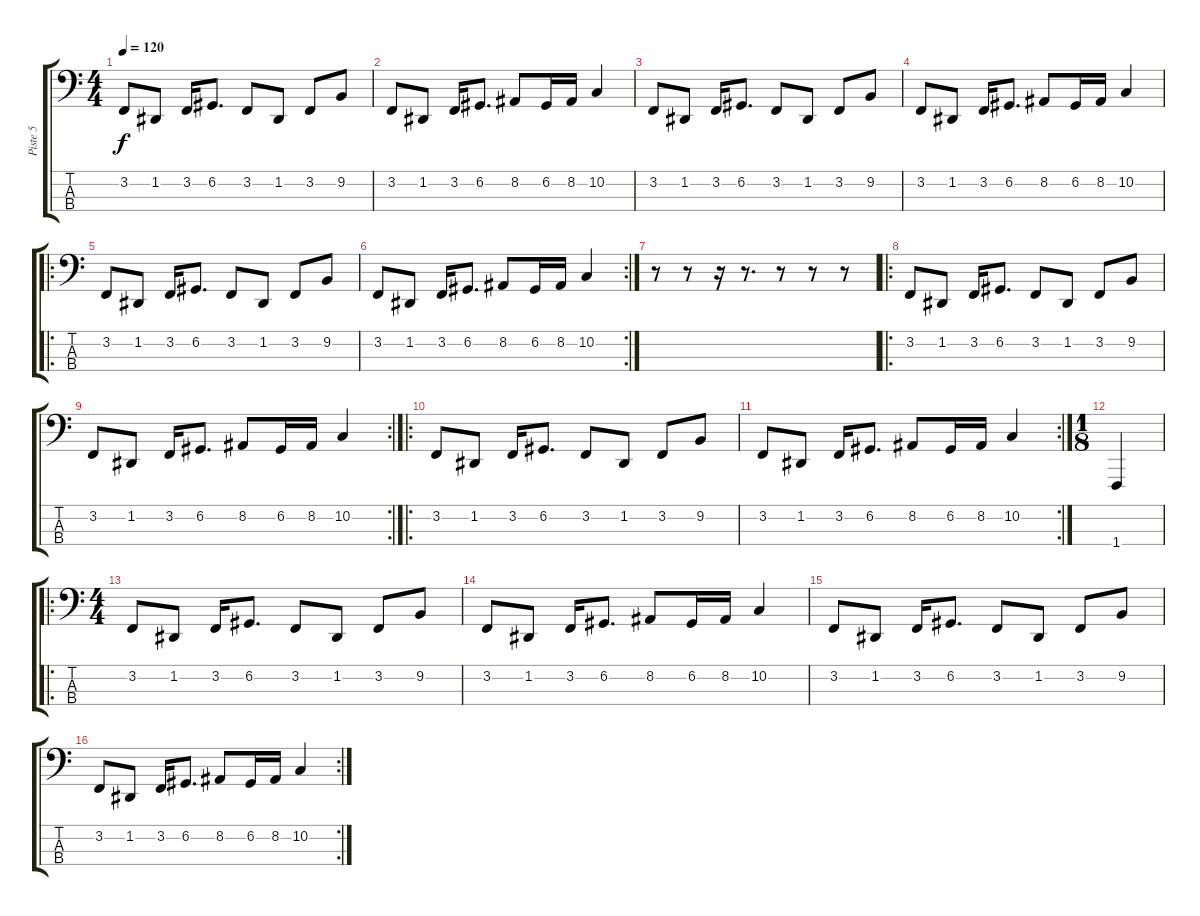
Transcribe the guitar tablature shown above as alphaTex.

\track ("Piste 5" "Piste 5") {instrument electricgrandpiano}
\staff {score tabs}
\tuning (G2 D2 A1 E1) {hide}
\ts (4 4)
\tempo 120
\clef f4
\ks c
3.2.8{dy f instrument electricgrandpiano} 1.2.8 3.2.16 6.2.8{d} 3.2.8 1.2.8 3.2.8 9.2.8 |
3.2.8 1.2.8 3.2.16 6.2.8{d} 8.2.8 6.2.16 8.2.16 10.2.4 |
3.2.8 1.2.8 3.2.16 6.2.8{d} 3.2.8 1.2.8 3.2.8 9.2.8 |
3.2.8 1.2.8 3.2.16 6.2.8{d} 8.2.8 6.2.16 8.2.16 10.2.4 |
\ro
3.2.8 1.2.8 3.2.16 6.2.8{d} 3.2.8 1.2.8 3.2.8 9.2.8 |
\rc 2
3.2.8 1.2.8 3.2.16 6.2.8{d} 8.2.8 6.2.16 8.2.16 10.2.4 |
r.8 r.8 r.16 r.8{d} r.8 r.8 r.8 |
\ro
3.2.8 1.2.8 3.2.16 6.2.8{d} 3.2.8 1.2.8 3.2.8 9.2.8 |
\rc 2
3.2.8 1.2.8 3.2.16 6.2.8{d} 8.2.8 6.2.16 8.2.16 10.2.4 |
\ro
3.2.8 1.2.8 3.2.16 6.2.8{d} 3.2.8 1.2.8 3.2.8 9.2.8 |
\rc 2
3.2.8 1.2.8 3.2.16 6.2.8{d} 8.2.8 6.2.16 8.2.16 10.2.4 |
\ts (1 8)
1.4.4 |
\ro
\ts (4 4)
3.2.8 1.2.8 3.2.16 6.2.8{d} 3.2.8 1.2.8 3.2.8 9.2.8 |
3.2.8 1.2.8 3.2.16 6.2.8{d} 8.2.8 6.2.16 8.2.16 10.2.4 |
3.2.8 1.2.8 3.2.16 6.2.8{d} 3.2.8 1.2.8 3.2.8 9.2.8 |
\rc 2
3.2.8 1.2.8 3.2.16 6.2.8{d} 8.2.8 6.2.16 8.2.16 10.2.4
